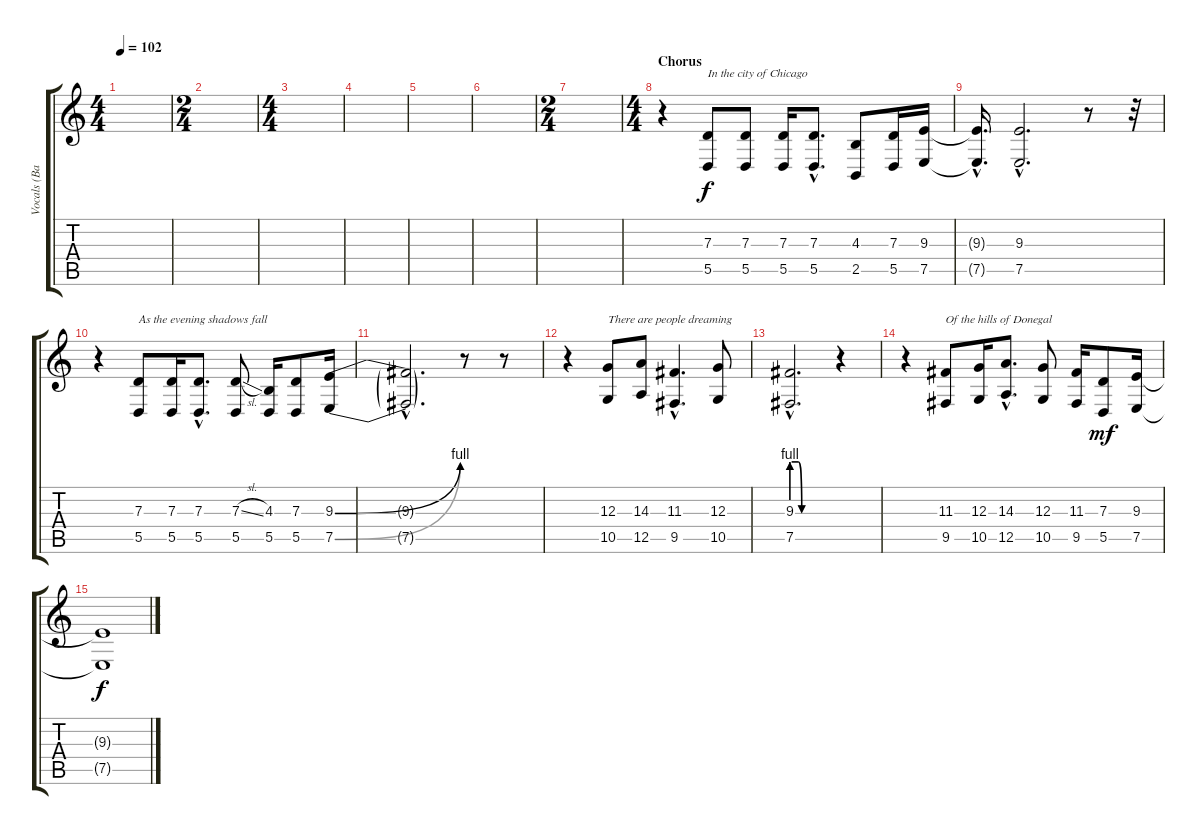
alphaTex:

\track ("Vocals (Backing)" "Vocals (Ba") {instrument lead6voice}
\staff {score tabs}
\tuning (E4 B3 G3 D3 A2 E2) {hide}
\ts (4 4)
\tempo 102
\clef g2
\ks c
|
\ts (2 4)
|
\ts (4 4)
|
|
|
|
\ts (2 4)
|
\ts (4 4)
\section ("" "Chorus")
r.4 (7.3 5.5).8{txt "In the city of Chicago" dy f} (7.3 5.5).8 (7.3 5.5).16 (7.3{hac} 5.5{hac}).8{d} (4.3 2.5).8 (7.3 5.5).16 (9.3 7.5).16 |
(9.3{hac t} 7.5{hac t}).16{d} (9.3{hac} 7.5{hac}).2{d} r.8 r.32 |
r.4 (7.3 5.5).8{txt "As the evening shadows fall"} (7.3 5.5).16 (7.3{hac} 5.5{hac}).8{d} (7.3{sl} 5.5).8 (4.3 5.5).16 (7.3 5.5).8 (9.3{be (bend 0 0 60 4)} 7.5{be (bend 0 0 60 4)}).16 |
(9.3{hac t} 7.5{hac t}).2{d} r.8 r.8 |
r.4 (12.3 10.5).8{txt "There are people dreaming"} (14.3 12.5).8 (11.3{hac} 9.5{hac}).4{d} (12.3 10.5).8 |
(9.3{be (custom 0 4 10 4 15 0 60 0) hac} 7.5{be (custom 0 4 10 4 15 0 60 0) hac}).2{d} r.4 |
r.4 (11.3 9.5).8{txt "Of the hills of Donegal"} (12.3 10.5).16 (14.3{hac} 12.5{hac}).8{d} (12.3 10.5).8 (11.3 9.5).16 (7.3 5.5).8{dy mf} (9.3 7.5).16 |
(9.3{t} 7.5{t}).1{dy f}
